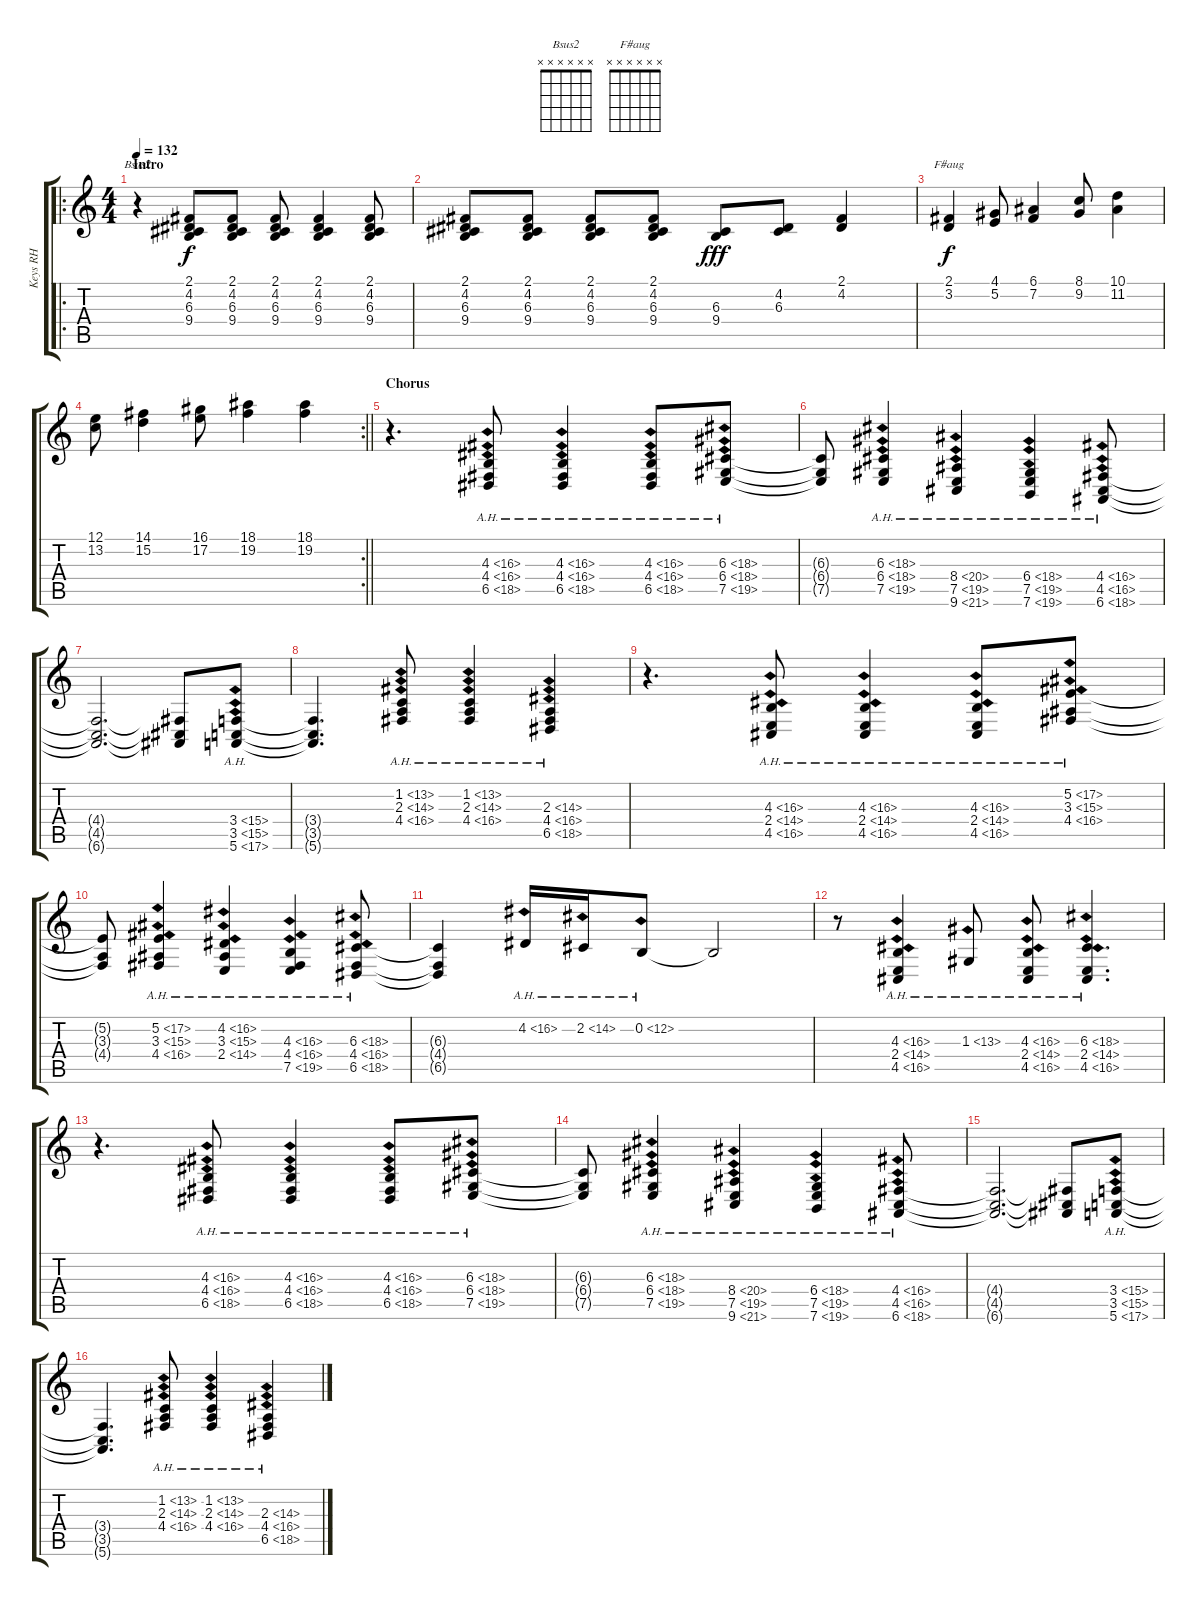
\track ("Keys RH" "Keys RH") {instrument electricpiano1}
\staff {score tabs}
\tuning (E4 B3 G3 D3 A2 E2) {hide}
\chord ("Bsus2" x x x x x x)
\chord ("F#aug" x x x x x x)
\ro
\ts (4 4)
\section ("" "Intro")
\tempo 132
\clef g2
\ks c
r.4{ch "Bsus2" dy f instrument electricpiano1} (2.1 4.2 6.3 9.4).8{balance 16} (2.1 4.2 6.3 9.4).8{balance 0} (2.1 4.2 6.3 9.4).8{balance 16} (2.1 4.2 6.3 9.4).4{balance 0} (2.1 4.2 6.3 9.4).8{balance 16} |
(2.1 4.2 6.3 9.4).8{balance 0} (2.1 4.2 6.3 9.4).8{balance 16} (2.1 4.2 6.3 9.4).8{balance 0} (2.1 4.2 6.3 9.4).8{balance 16} (6.3 9.4).8{dy fff balance 0} (4.2 6.3).8{balance 16} (2.1 4.2).4{balance 0} |
(2.1 3.2).4{ch "F#aug" dy f balance 16} (4.1 5.2).8{balance 0} (6.1 7.2).4{balance 16} (8.1 9.2).8{balance 0} (10.1 11.2).4{balance 16} |
\rc 2
\barLineRight lightlight
(12.1 13.2).8{balance 0} (14.1 15.2).4{balance 16} (16.1 17.2).8{balance 0} (18.1 19.2).4{balance 16} (18.1 19.2).4{balance 0} |
\section ("" "Chorus")
r.4{d} (4.3{ah 12} 4.4{ah 12} 6.5{ah 12}).8 (4.3{ah 12} 4.4{ah 12} 6.5{ah 12}).4 (4.3{ah 12} 4.4{ah 12} 6.5{ah 12}).8 (6.3{ah 12} 6.4{ah 12} 7.5{ah 12}).8 |
(6.3{t} 6.4{t} 7.5{t}).8 (6.3{ah 12} 6.4{ah 12} 7.5{ah 12}).4 (8.4{ah 12} 7.5{ah 12} 9.6{ah 12}).4 (6.4{ah 12} 7.5{ah 12} 7.6{ah 12}).4 (4.4{ah 12} 4.5{ah 12} 6.6{ah 12}).8 |
(4.4{t} 4.5{t} 6.6{t}).2{d} (4.4{t} 4.5{t} 6.6{t}).8 (3.4{ah 12} 3.5{ah 12} 5.6{ah 12}).8 |
(3.4{t} 3.5{t} 5.6{t}).4{d} (1.2{ah 12} 2.3{ah 12} 4.4{ah 12}).8 (1.2{ah 12} 2.3{ah 12} 4.4{ah 12}).4 (2.3{ah 12} 4.4{ah 12} 6.5{ah 12}).4 |
r.4{d} (4.3{ah 12} 2.4{ah 12} 4.5{ah 12}).8 (4.3{ah 12} 2.4{ah 12} 4.5{ah 12}).4 (4.3{ah 12} 2.4{ah 12} 4.5{ah 12}).8 (5.2{ah 12} 3.3{ah 12} 4.4{ah 12}).8 |
(5.2{t} 3.3{t} 4.4{t}).8 (5.2{ah 12} 3.3{ah 12} 4.4{ah 12}).4 (4.2{ah 12} 3.3{ah 12} 2.4{ah 12}).4 (4.3{ah 12} 4.4{ah 12} 7.5{ah 12}).4 (6.3{ah 12} 4.4{ah 12} 6.5{ah 12}).8 |
(6.3{t} 4.4{t} 6.5{t}).4 4.2{ah 12}.16 2.2{ah 12}.16 0.2{ah 12}.8 0.2{t}.2 |
r.8 (4.3{ah 12} 2.4{ah 12} 4.5{ah 12}).4 1.3{ah 12}.8 (4.3{ah 12} 2.4{ah 12} 4.5{ah 12}).8 (6.3{ah 12} 2.4{ah 12} 4.5{ah 12}).4{d} |
r.4{d} (4.3{ah 12} 4.4{ah 12} 6.5{ah 12}).8 (4.3{ah 12} 4.4{ah 12} 6.5{ah 12}).4 (4.3{ah 12} 4.4{ah 12} 6.5{ah 12}).8 (6.3{ah 12} 6.4{ah 12} 7.5{ah 12}).8 |
(6.3{t} 6.4{t} 7.5{t}).8 (6.3{ah 12} 6.4{ah 12} 7.5{ah 12}).4 (8.4{ah 12} 7.5{ah 12} 9.6{ah 12}).4 (6.4{ah 12} 7.5{ah 12} 7.6{ah 12}).4 (4.4{ah 12} 4.5{ah 12} 6.6{ah 12}).8 |
(4.4{t} 4.5{t} 6.6{t}).2{d} (4.4{t} 4.5{t} 6.6{t}).8 (3.4{ah 12} 3.5{ah 12} 5.6{ah 12}).8 |
(3.4{t} 3.5{t} 5.6{t}).4{d} (1.2{ah 12} 2.3{ah 12} 4.4{ah 12}).8 (1.2{ah 12} 2.3{ah 12} 4.4{ah 12}).4 (2.3{ah 12} 4.4{ah 12} 6.5{ah 12}).4
